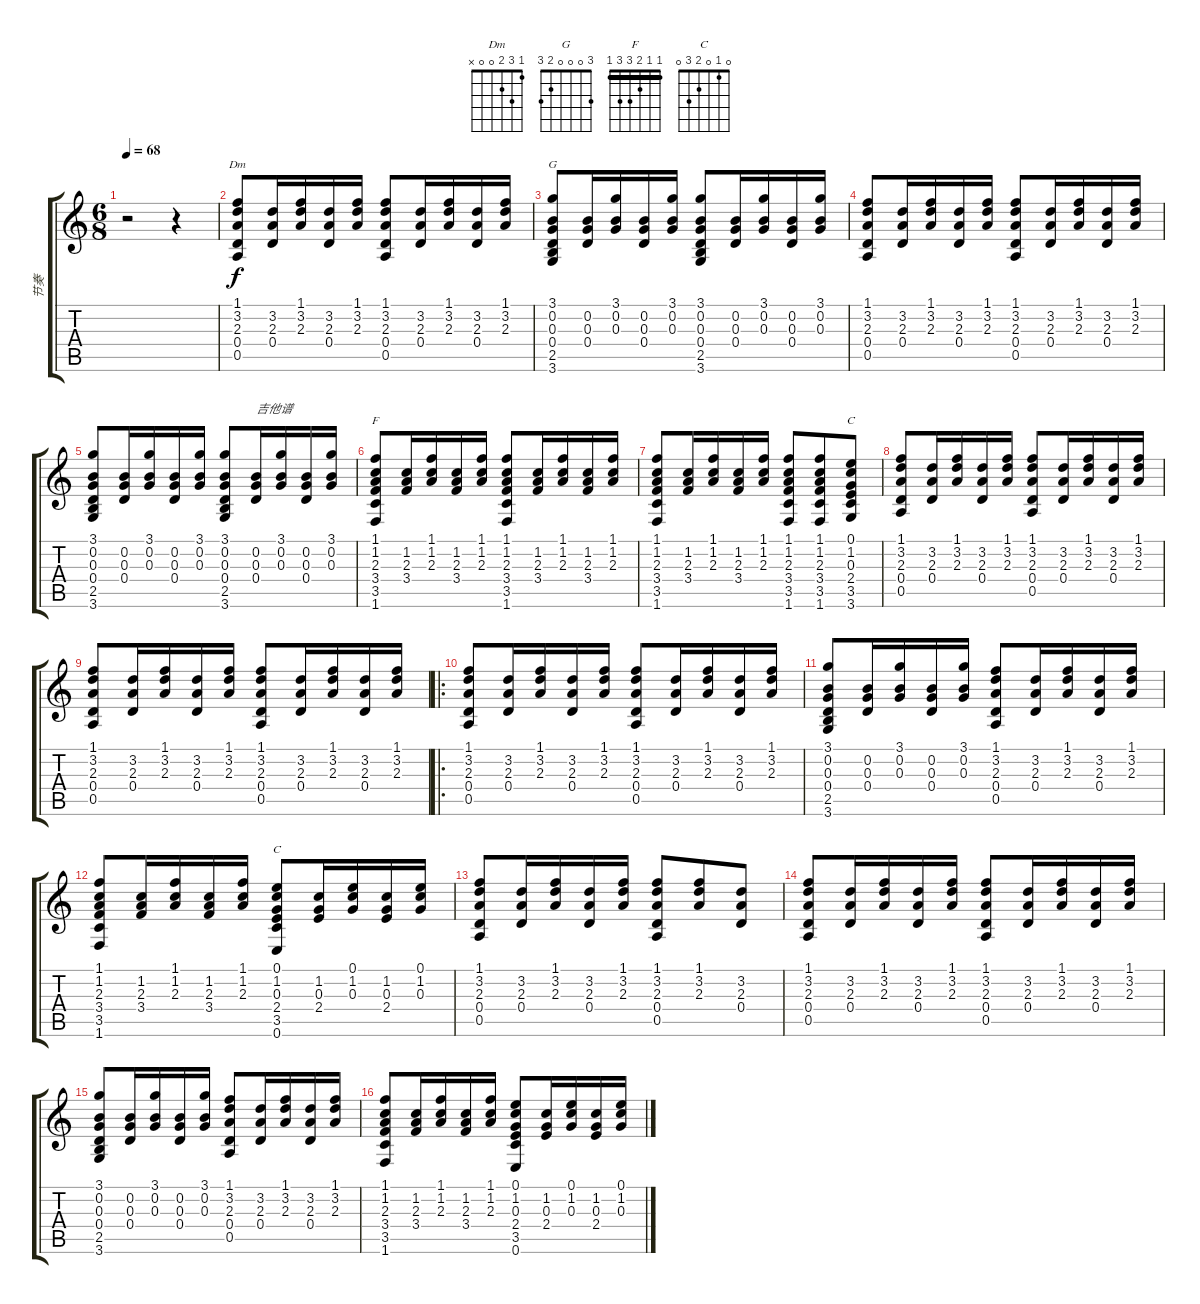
\track ("节奏" "节奏") {instrument acousticguitarsteel}
\staff {score tabs}
\tuning (E4 B3 G3 D3 A2 E2) {hide}
\chord ("Dm" 1 3 2 0 0 x)
\chord ("G" 3 0 0 0 2 3)
\chord ("F" 1 1 2 3 3 1) {barre 1}
\chord ("C" 0 1 0 2 3 3)
\chord ("C" 0 1 0 2 3 0)
\ts (6 8)
\tempo 68
\clef g2
\ks c
r.2{dy f instrument acousticguitarsteel} r.4 |
(1.1 3.2 2.3 0.4 0.5).8{ch "Dm"} (3.2 2.3 0.4).16 (1.1 3.2 2.3).16 (3.2 2.3 0.4).16 (1.1 3.2 2.3).16 (1.1 3.2 2.3 0.4 0.5).8 (3.2 2.3 0.4).16 (1.1 3.2 2.3).16 (3.2 2.3 0.4).16 (1.1 3.2 2.3).16 |
(3.1 0.2 0.3 0.4 2.5 3.6).8{ch "G"} (0.2 0.3 0.4).16 (3.1 0.2 0.3).16 (0.2 0.3 0.4).16 (3.1 0.2 0.3).16 (3.1 0.2 0.3 0.4 2.5 3.6).8 (0.2 0.3 0.4).16 (3.1 0.2 0.3).16 (0.2 0.3 0.4).16 (3.1 0.2 0.3).16 |
(1.1 3.2 2.3 0.4 0.5).8 (3.2 2.3 0.4).16 (1.1 3.2 2.3).16 (3.2 2.3 0.4).16 (1.1 3.2 2.3).16 (1.1 3.2 2.3 0.4 0.5).8 (3.2 2.3 0.4).16 (1.1 3.2 2.3).16 (3.2 2.3 0.4).16 (1.1 3.2 2.3).16 |
(3.1 0.2 0.3 0.4 2.5 3.6).8 (0.2 0.3 0.4).16 (3.1 0.2 0.3).16 (0.2 0.3 0.4).16 (3.1 0.2 0.3).16 (3.1 0.2 0.3 0.4 2.5 3.6).8 (0.2 0.3 0.4).16{txt "吉他谱"} (3.1 0.2 0.3).16 (0.2 0.3 0.4).16 (3.1 0.2 0.3).16 |
(1.1 1.2 2.3 3.4 3.5 1.6).8{ch "F"} (1.2 2.3 3.4).16 (1.1 1.2 2.3).16 (1.2 2.3 3.4).16 (1.1 1.2 2.3).16 (1.1 1.2 2.3 3.4 3.5 1.6).8 (1.2 2.3 3.4).16 (1.1 1.2 2.3).16 (1.2 2.3 3.4).16 (1.1 1.2 2.3).16 |
(1.1 1.2 2.3 3.4 3.5 1.6).8 (1.2 2.3 3.4).16 (1.1 1.2 2.3).16 (1.2 2.3 3.4).16 (1.1 1.2 2.3).16 (1.1 1.2 2.3 3.4 3.5 1.6).8 (1.1 1.2 2.3 3.4 3.5 1.6).8 (0.1 1.2 0.3 2.4 3.5 3.6).8{ch "C"} |
(1.1 3.2 2.3 0.4 0.5).8 (3.2 2.3 0.4).16 (1.1 3.2 2.3).16 (3.2 2.3 0.4).16 (1.1 3.2 2.3).16 (1.1 3.2 2.3 0.4 0.5).8 (3.2 2.3 0.4).16 (1.1 3.2 2.3).16 (3.2 2.3 0.4).16 (1.1 3.2 2.3).16 |
(1.1 3.2 2.3 0.4 0.5).8 (3.2 2.3 0.4).16 (1.1 3.2 2.3).16 (3.2 2.3 0.4).16 (1.1 3.2 2.3).16 (1.1 3.2 2.3 0.4 0.5).8 (3.2 2.3 0.4).16 (1.1 3.2 2.3).16 (3.2 2.3 0.4).16 (1.1 3.2 2.3).16 |
\ro
(1.1 3.2 2.3 0.4 0.5).8 (3.2 2.3 0.4).16 (1.1 3.2 2.3).16 (3.2 2.3 0.4).16 (1.1 3.2 2.3).16 (1.1 3.2 2.3 0.4 0.5).8 (3.2 2.3 0.4).16 (1.1 3.2 2.3).16 (3.2 2.3 0.4).16 (1.1 3.2 2.3).16 |
(3.1 0.2 0.3 0.4 2.5 3.6).8 (0.2 0.3 0.4).16 (3.1 0.2 0.3).16 (0.2 0.3 0.4).16 (3.1 0.2 0.3).16 (1.1 3.2 2.3 0.4 0.5).8 (3.2 2.3 0.4).16 (1.1 3.2 2.3).16 (3.2 2.3 0.4).16 (1.1 3.2 2.3).16 |
(1.1 1.2 2.3 3.4 3.5 1.6).8 (1.2 2.3 3.4).16 (1.1 1.2 2.3).16 (1.2 2.3 3.4).16 (1.1 1.2 2.3).16 (0.1 1.2 0.3 2.4 3.5 0.6).8{ch "C"} (1.2 0.3 2.4).16 (0.1 1.2 0.3).16 (1.2 0.3 2.4).16 (0.1 1.2 0.3).16 |
(1.1 3.2 2.3 0.4 0.5).8 (3.2 2.3 0.4).16 (1.1 3.2 2.3).16 (3.2 2.3 0.4).16 (1.1 3.2 2.3).16 (1.1 3.2 2.3 0.4 0.5).8 (1.1 3.2 2.3).8 (3.2 2.3 0.4).8 |
(1.1 3.2 2.3 0.4 0.5).8 (3.2 2.3 0.4).16 (1.1 3.2 2.3).16 (3.2 2.3 0.4).16 (1.1 3.2 2.3).16 (1.1 3.2 2.3 0.4 0.5).8 (3.2 2.3 0.4).16 (1.1 3.2 2.3).16 (3.2 2.3 0.4).16 (1.1 3.2 2.3).16 |
(3.1 0.2 0.3 0.4 2.5 3.6).8 (0.2 0.3 0.4).16 (3.1 0.2 0.3).16 (0.2 0.3 0.4).16 (3.1 0.2 0.3).16 (1.1 3.2 2.3 0.4 0.5).8 (3.2 2.3 0.4).16 (1.1 3.2 2.3).16 (3.2 2.3 0.4).16 (1.1 3.2 2.3).16 |
(1.1 1.2 2.3 3.4 3.5 1.6).8 (1.2 2.3 3.4).16 (1.1 1.2 2.3).16 (1.2 2.3 3.4).16 (1.1 1.2 2.3).16 (0.1 1.2 0.3 2.4 3.5 0.6).8 (1.2 0.3 2.4).16 (0.1 1.2 0.3).16 (1.2 0.3 2.4).16 (0.1 1.2 0.3).16
